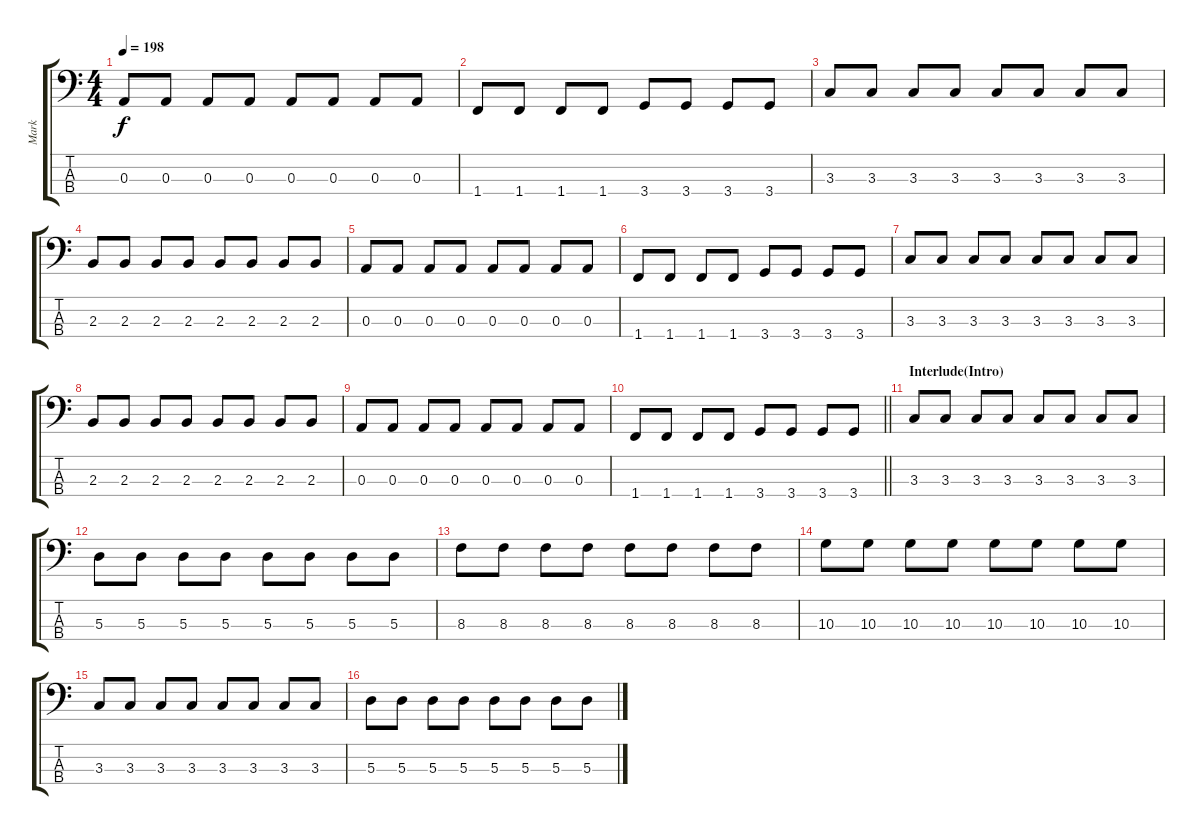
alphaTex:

\track ("Mark" "Mark") {instrument electricbassfinger}
\staff {score tabs}
\tuning (G2 D2 A1 E1) {hide}
\ts (4 4)
\tempo 198
\clef f4
\ks c
0.3.8{dy f} 0.3.8 0.3.8 0.3.8 0.3.8 0.3.8 0.3.8 0.3.8 |
1.4.8 1.4.8 1.4.8 1.4.8 3.4.8 3.4.8 3.4.8 3.4.8 |
3.3.8 3.3.8 3.3.8 3.3.8 3.3.8 3.3.8 3.3.8 3.3.8 |
2.3.8 2.3.8 2.3.8 2.3.8 2.3.8 2.3.8 2.3.8 2.3.8 |
0.3.8 0.3.8 0.3.8 0.3.8 0.3.8 0.3.8 0.3.8 0.3.8 |
1.4.8 1.4.8 1.4.8 1.4.8 3.4.8 3.4.8 3.4.8 3.4.8 |
3.3.8 3.3.8 3.3.8 3.3.8 3.3.8 3.3.8 3.3.8 3.3.8 |
2.3.8 2.3.8 2.3.8 2.3.8 2.3.8 2.3.8 2.3.8 2.3.8 |
0.3.8 0.3.8 0.3.8 0.3.8 0.3.8 0.3.8 0.3.8 0.3.8 |
\barLineRight lightlight
1.4.8 1.4.8 1.4.8 1.4.8 3.4.8 3.4.8 3.4.8 3.4.8 |
\section ("" "Interlude(Intro)")
3.3.8 3.3.8 3.3.8 3.3.8 3.3.8 3.3.8 3.3.8 3.3.8 |
5.3.8 5.3.8 5.3.8 5.3.8 5.3.8 5.3.8 5.3.8 5.3.8 |
8.3.8 8.3.8 8.3.8 8.3.8 8.3.8 8.3.8 8.3.8 8.3.8 |
10.3.8 10.3.8 10.3.8 10.3.8 10.3.8 10.3.8 10.3.8 10.3.8 |
3.3.8 3.3.8 3.3.8 3.3.8 3.3.8 3.3.8 3.3.8 3.3.8 |
5.3.8 5.3.8 5.3.8 5.3.8 5.3.8 5.3.8 5.3.8 5.3.8
